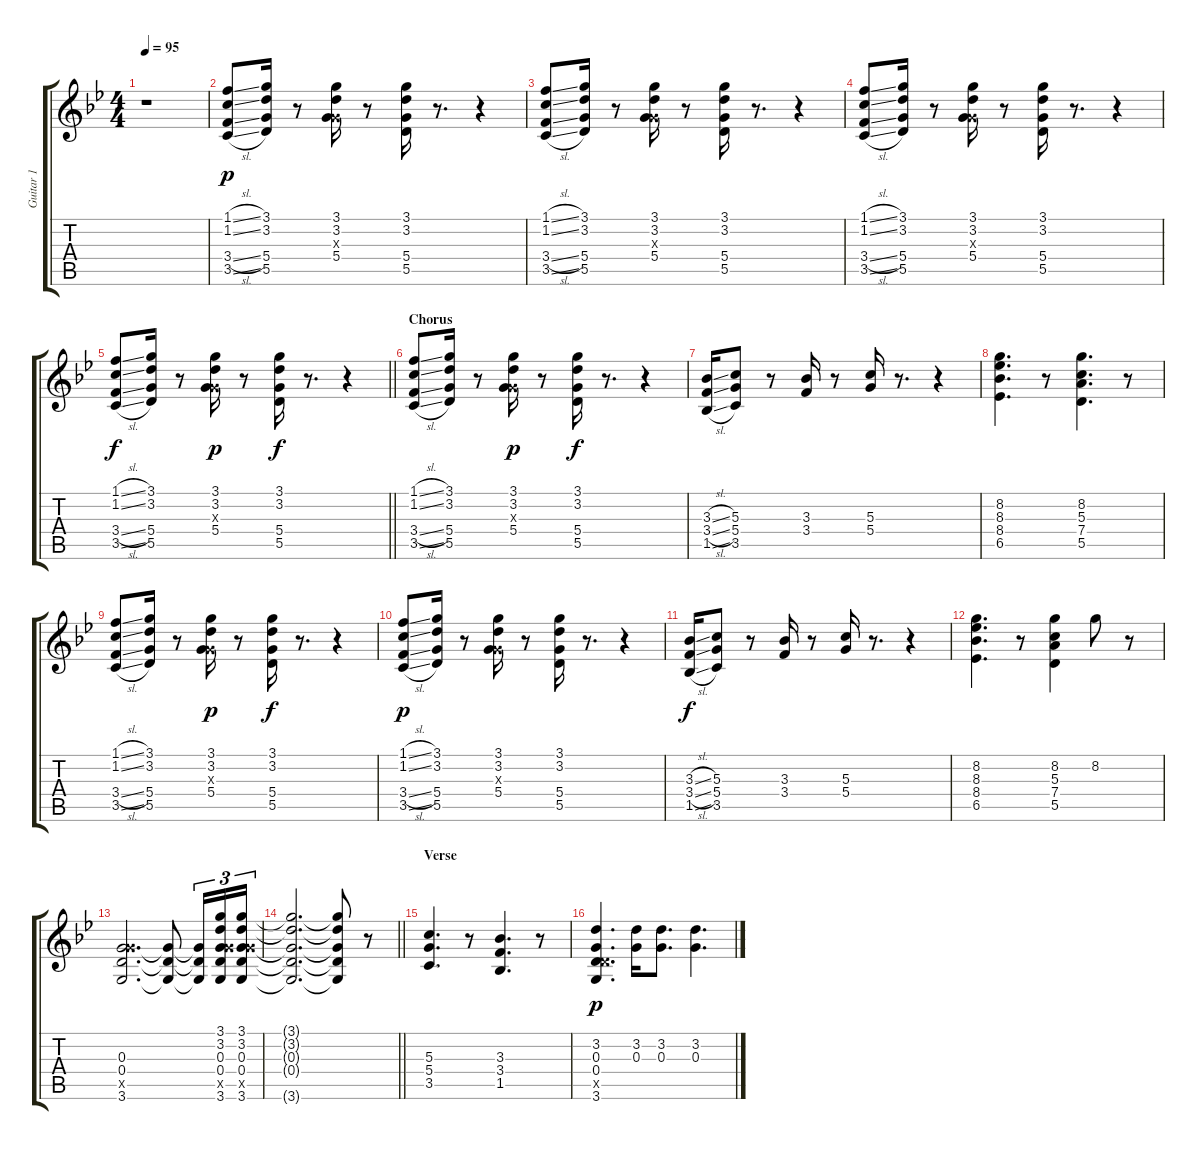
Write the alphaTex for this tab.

\track ("Guitar 1" "Guitar 1") {instrument overdrivenguitar}
\staff {score tabs}
\tuning (E4 B3 G3 D3 A2 E2) {hide}
\ts (4 4)
\tempo 95
\clef g2
\ks gminor
r.1{dy p instrument overdrivenguitar} |
(1.1{sl} 1.2{sl} 3.4{sl} 3.5{sl}).8 (3.1 3.2 5.4 5.5).16 r.8 (3.1 3.2 0.3{x} 5.4).16 r.8 (3.1 3.2 5.4 5.5).16 r.8{d} r.4 |
(1.1{sl} 1.2{sl} 3.4{sl} 3.5{sl}).8 (3.1 3.2 5.4 5.5).16 r.8 (3.1 3.2 0.3{x} 5.4).16 r.8 (3.1 3.2 5.4 5.5).16 r.8{d} r.4 |
(1.1{sl} 1.2{sl} 3.4{sl} 3.5{sl}).8 (3.1 3.2 5.4 5.5).16 r.8 (3.1 3.2 0.3{x} 5.4).16 r.8 (3.1 3.2 5.4 5.5).16 r.8{d} r.4 |
\barLineRight lightlight
(1.1{sl} 1.2{sl} 3.4{sl} 3.5{sl}).8{dy f} (3.1 3.2 5.4 5.5).16 r.8 (3.1 3.2 0.3{x} 5.4).16{dy p} r.8 (3.1 3.2 5.4 5.5).16{dy f} r.8{d} r.4 |
\section ("" "Chorus")
(1.1{sl} 1.2{sl} 3.4{sl} 3.5{sl}).8 (3.1 3.2 5.4 5.5).16 r.8 (3.1 3.2 0.3{x} 5.4).16{dy p} r.8 (3.1 3.2 5.4 5.5).16{dy f} r.8{d} r.4 |
(3.3{sl} 3.4{sl} 1.5{sl}).16 (5.3 5.4 3.5).8 r.8 (3.3 3.4).16 r.8 (5.3 5.4).16 r.8{d} r.4 |
(8.2 8.3 8.4 6.5).4{d} r.8 (8.2 5.3 7.4 5.5).4{d} r.8 |
(1.1{sl} 1.2{sl} 3.4{sl} 3.5{sl}).8 (3.1 3.2 5.4 5.5).16 r.8 (3.1 3.2 0.3{x} 5.4).16{dy p} r.8 (3.1 3.2 5.4 5.5).16{dy f} r.8{d} r.4 |
(1.1{sl} 1.2{sl} 3.4{sl} 3.5{sl}).8{dy p} (3.1 3.2 5.4 5.5).16 r.8 (3.1 3.2 0.3{x} 5.4).16 r.8 (3.1 3.2 5.4 5.5).16 r.8{d} r.4 |
(3.3{sl} 3.4{sl} 1.5{sl}).16{dy f} (5.3 5.4 3.5).8 r.8 (3.3 3.4).16 r.8 (5.3 5.4).16 r.8{d} r.4 |
(8.2 8.3 8.4 6.5).4{d} r.8 (8.2 5.3 7.4 5.5).4 8.2.8 r.8 |
(0.3 0.4 10.5{x} 3.6).2{d} (0.3{t} 0.4{t} 3.6{t}).8 (0.3{t} 0.4{t} 3.6{t}).16{tu (3 2)} (3.1 3.2 0.3 0.4 10.5{x} 3.6).16{tu (3 2)} (3.1 3.2 0.3 0.4 10.5{x} 3.6).16{tu (3 2)} |
\barLineRight lightlight
(3.1{t} 3.2{t} 0.3{t} 0.4{t} 3.6{t}).2{d} (3.1{t} 3.2{t} 0.3{t} 0.4{t} 3.6{t}).8 r.8 |
\section ("" "Verse")
(5.3 5.4 3.5).4{d} r.8 (3.3 3.4 1.5).4{d} r.8 |
(3.2 0.3 0.4 5.5{x} 3.6).4{d dy p} (3.2 0.3).16 (3.2 0.3).8{d} (3.2 0.3).4{d}
